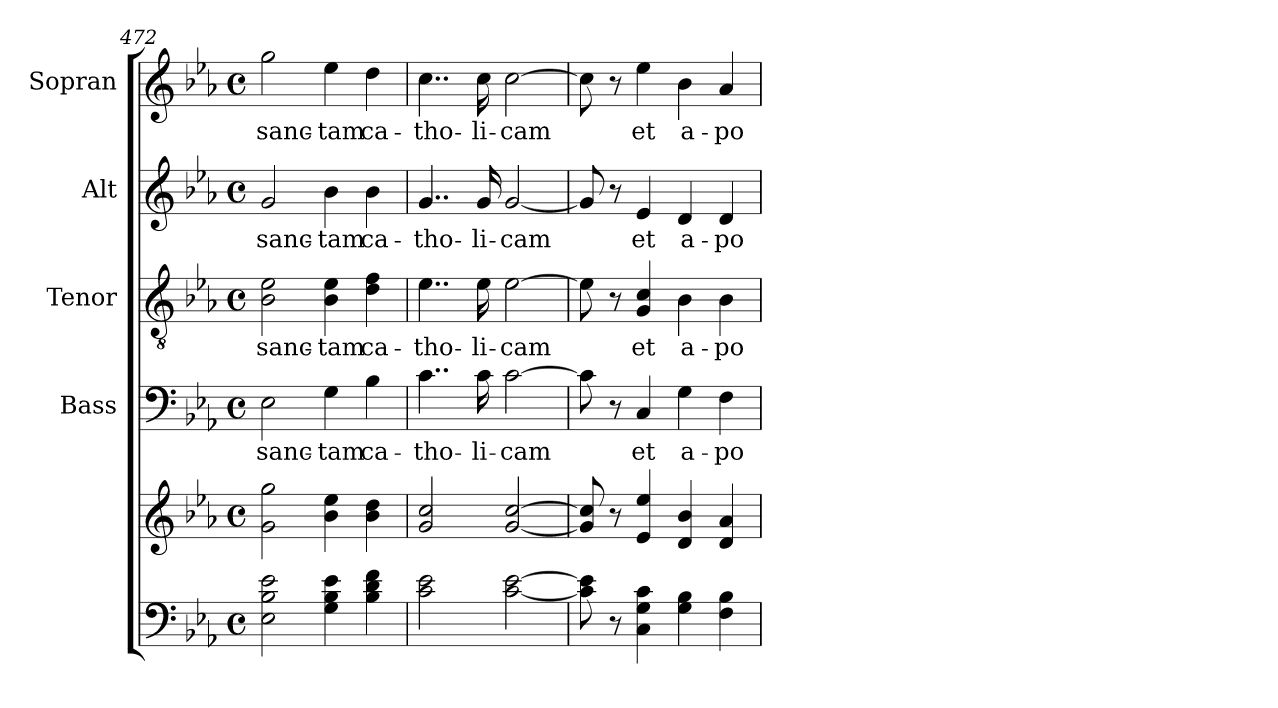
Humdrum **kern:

**kern	**kern	**kern	**text	**kern	**text	**kern	**text	**kern	**text
*part5	*part5	*part4	*part4	*part3	*part3	*part2	*part2	*part1	*part1
*staff6	*staff5	*staff4	*staff4	*staff3	*staff3	*staff2	*staff2	*staff1	*staff1
*	*	*I"Bass	*	*I"Tenor	*	*I"Alt	*	*I"Sopran	*
*	*	*I'B.	*	*I'T.	*	*I'A.	*	*I'S.	*
*clefF4	*clefG2	*clefF4	*	*clefGv2	*	*clefG2	*	*clefG2	*
*k[b-e-a-]	*k[b-e-a-]	*k[b-e-a-]	*	*k[b-e-a-]	*	*k[b-e-a-]	*	*k[b-e-a-]	*
*E-:	*E-:	*E-:	*	*E-:	*	*E-:	*	*E-:	*
*M4/4	*M4/4	*M4/4	*	*M4/4	*	*M4/4	*	*M4/4	*
*met(c)	*met(c)	*met(c)	*	*met(c)	*	*met(c)	*	*met(c)	*
=472	=472	=472	=472	=472	=472	=472	=472	=472	=472
!	!	!	!LO:LY:b	!	!LO:LY:b	!	!LO:LY:b	!	!LO:LY:b
2E-\ 2B-\ 2e-\	2g\ 2gg\	2E-\	sanc-	2B-\ 2e-\	sanc-	2g/	sanc-	2gg\	sanc-
!	!	!	!LO:LY:b	!	!LO:LY:b	!	!LO:LY:b	!	!LO:LY:b
4G\ 4B-\ 4e-\	4b-\ 4ee-\	4G\	-tam	4B-\ 4e-\	-tam	4b-\	-tam	4ee-\	-tam
!	!	!	!LO:LY:b	!	!LO:LY:b	!	!LO:LY:b	!	!LO:LY:b
4B-\ 4d\ 4f\	4b-\ 4dd\	4B-\	ca-	4d\ 4f\	ca-	4b-\	ca-	4dd\	ca-
=473	=473	=473	=473	=473	=473	=473	=473	=473	=473
!	!	!	!LO:LY:b	!	!LO:LY:b	!	!LO:LY:b	!	!LO:LY:b
2c\ 2e-\	2g/ 2cc/	4..c\	-tho-	4..e-\	-tho-	4..g/	-tho-	4..cc\	-tho-
!	!	!	!LO:LY:b	!	!LO:LY:b	!	!LO:LY:b	!	!LO:LY:b
.	.	16c\	-li-	16e-\	-li-	16g/	-li-	16cc\	-li-
!	!	!	!LO:LY:b	!	!LO:LY:b	!	!LO:LY:b	!	!LO:LY:b
[2c\ [2e-\	[2g/ [2cc/	[2c\	-cam	[2e-\	-cam	[2g/	-cam	[2cc\	-cam
=474	=474	=474	=474	=474	=474	=474	=474	=474	=474
8c\] 8e-\]	8g/] 8cc/]	8c\]	.	8e-\]	.	8g/]	.	8cc\]	.
8r	8r	8r	.	8r	.	8r	.	8r	.
!	!	!	!LO:LY:b	!	!LO:LY:b	!	!LO:LY:b	!	!LO:LY:b
4C\ 4G\ 4c\	4e-/ 4ee-/	4C/	et	4G/ 4c/	et	4e-/	et	4ee-\	et
!	!	!	!LO:LY:b	!	!LO:LY:b	!	!LO:LY:b	!	!LO:LY:b
4G\ 4B-\	4d/ 4b-/	4G\	a-	4B-\	a-	4d/	a-	4b-\	a-
!	!	!	!LO:LY:b	!	!LO:LY:b	!	!LO:LY:b	!	!LO:LY:b
4F\ 4B-\	4d/ 4a-/	4F\	-po-	4B-\	-po-	4d/	-po-	4a-/	-po-
=	=	=	=	=	=	=	=	=	=
*-	*-	*-	*-	*-	*-	*-	*-	*-	*-
